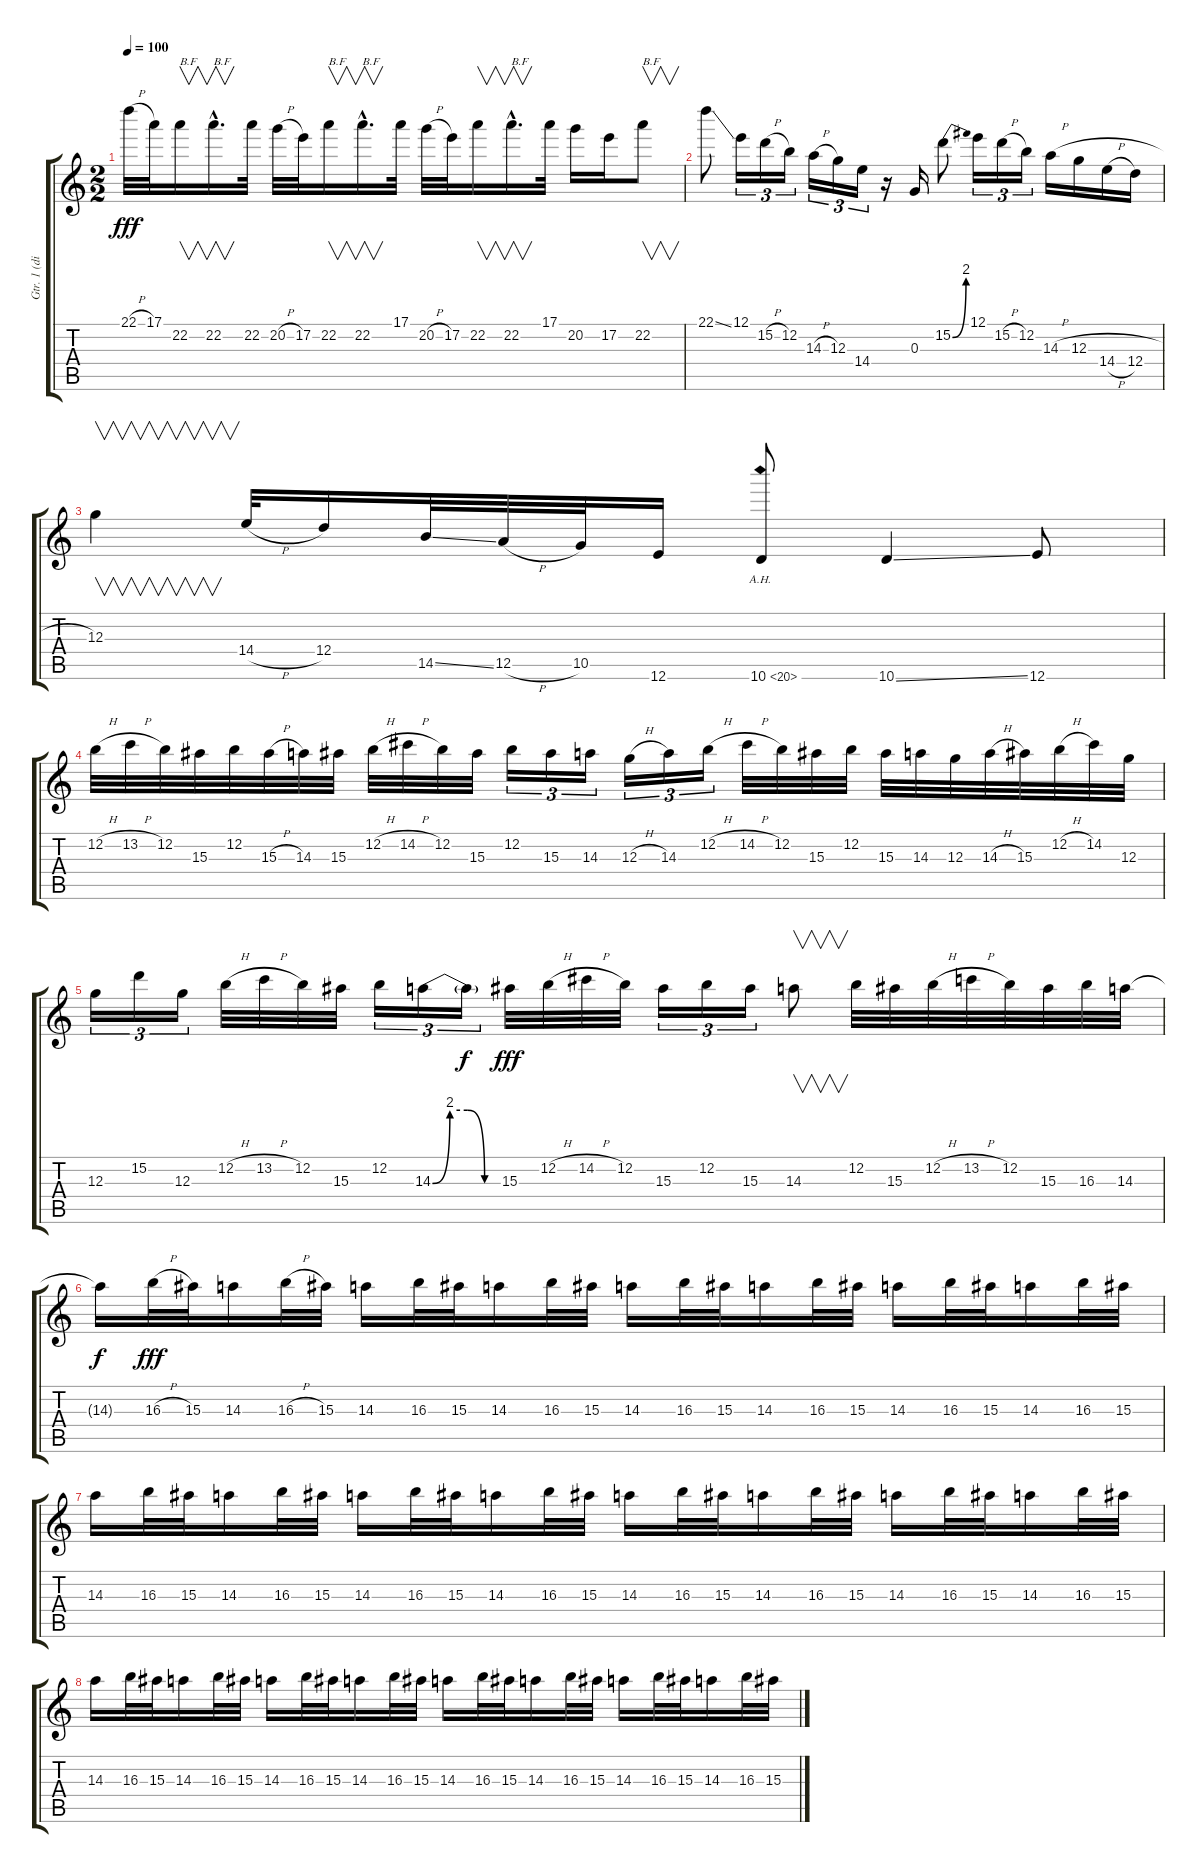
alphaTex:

\track ("Gtr. 1 (disto.)" "Gtr. 1 (di") {instrument distortionguitar}
\staff {score tabs}
\tuning (E4 B3 G3 D3 A2 E2) {hide}
\ts (2 2)
\tempo 100
\clef g2
\ks c
22.1{h}.32{dy fff} 17.1.32 22.2.16{v txt "B.F"} 22.2{hac}.16{v d txt "B.F"} 22.2.32 20.2{h}.32 17.2.32 22.2.16{v txt "B.F"} 22.2{hac}.16{v d txt "B.F"} 17.1.32 20.2{h}.32 17.2.32 22.2.16{v} 22.2{hac}.16{v d txt "B.F"} 17.1.32 20.2.16 17.2.16 22.2.8{v txt "B.F"} |
22.1{ss}.8 12.1.16{tu (3 2)} 15.2{h}.16{tu (3 2)} 12.2.16{tu (3 2)} 14.3{h}.16{tu (3 2)} 12.3.16{tu (3 2)} 14.4.16{tu (3 2)} r.16 0.3.16 15.2{be (bend 0 0 60 8)}.8 12.1.16{tu (3 2)} 15.2{h}.16{tu (3 2)} 12.2.16{tu (3 2)} 14.3{h}.16 12.3{h}.16 14.4{h}.16 12.4.16 |
12.3.4{v} 14.4{h}.32 12.4.16 14.5{ss}.32 12.5{h}.32 10.5.32 12.6.16 10.6{ah 10}.8 10.6{ss}.4 12.6.8 |
12.2{h}.32 13.2{h}.32 12.2.32 15.3.32 12.2.32 15.3{h}.32 14.3.32 15.3.32 12.2{h}.32 14.2{h}.32 12.2.32 15.3.32 12.2.16{tu (3 2)} 15.3.16{tu (3 2)} 14.3.16{tu (3 2)} 12.3{h}.16{tu (3 2)} 14.3.16{tu (3 2)} 12.2{h}.16{tu (3 2)} 14.2{h}.32 12.2.32 15.3.32 12.2.32 15.3.32 14.3.32 12.3.32 14.3{h}.32 15.3.32 12.2{h}.32 14.2.32 12.3.32 |
12.3.16{tu (3 2)} 15.2.16{tu (3 2)} 12.3.16{tu (3 2)} 12.2{h}.32 13.2{h}.32 12.2.32 15.3.32 12.2.16{tu (3 2)} 14.3{be (custom 0 0 15 8 30 8 45 0 60 0)}.16{tu (3 2)} 14.3{t}.16{tu (3 2) dy f} 15.3.32{dy fff} 12.2{h}.32 14.2{h}.32 12.2.32 15.3.16{tu (3 2)} 12.2.16{tu (3 2)} 15.3.16{tu (3 2)} 14.3.8{v} 12.2.32 15.3.32 12.2{h}.32 13.2{h}.32 12.2.32 15.3.32 16.3.32 14.3.32 |
14.3{t}.16{dy f} 16.3{h}.32{dy fff} 15.3.32 14.3.16 16.3{h}.32 15.3.32 14.3.16 16.3.32 15.3.32 14.3.16 16.3.32 15.3.32 14.3.16 16.3.32 15.3.32 14.3.16 16.3.32 15.3.32 14.3.16 16.3.32 15.3.32 14.3.16 16.3.32 15.3.32 |
14.3.16 16.3.32 15.3.32 14.3.16 16.3.32 15.3.32 14.3.16 16.3.32 15.3.32 14.3.16 16.3.32 15.3.32 14.3.16 16.3.32 15.3.32 14.3.16 16.3.32 15.3.32 14.3.16 16.3.32 15.3.32 14.3.16 16.3.32 15.3.32 |
14.3.16 16.3.32 15.3.32 14.3.16 16.3.32 15.3.32 14.3.16 16.3.32 15.3.32 14.3.16 16.3.32 15.3.32 14.3.16 16.3.32 15.3.32 14.3.16 16.3.32 15.3.32 14.3.16 16.3.32 15.3.32 14.3.16 16.3.32 15.3.32
